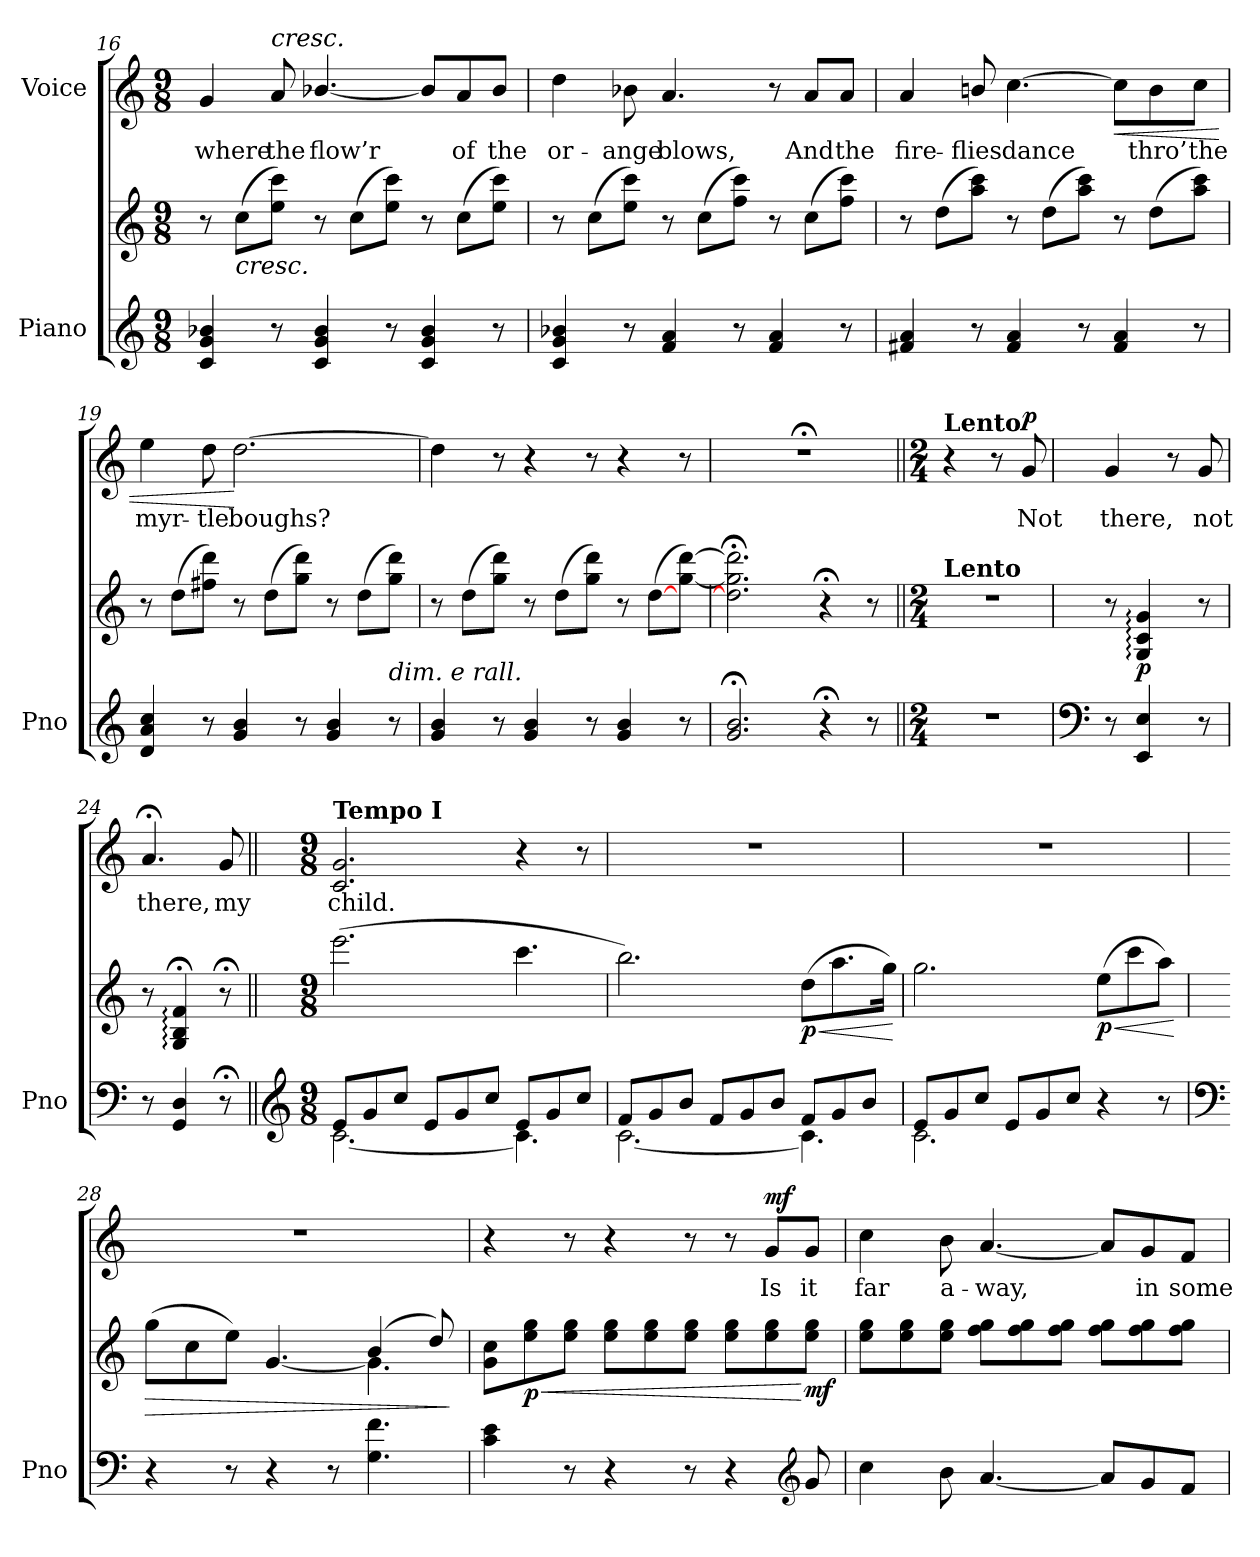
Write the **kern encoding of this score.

**kern	**kern	**dynam	**kern	**text	**dynam
*part2	*part2	*part2	*part1	*part1	*part1
*staff3	*staff2	*staff2/3	*staff1	*staff1	*staff1
*I"Piano	*	*	*I"Voice	*	*
*I'Pno	*	*	*	*	*
!!LO:LB:g=z
*clefG2	*clefG2	*	*clefG2	*	*
*k[]	*k[]	*	*k[]	*	*
*M9/8	*M9/8	*	*M9/8	*	*
=16	=16	=16	=16	=16	=16
!	!	!	!	!LO:LY:b	!
4c/ 4g/ 4b-X/	8r	.	4g/	where	.
!	!LO:TX:b:i:t=cresc.	!	!	!	!
.	(>8cc\L	.	.	.	.
!	!	!	!LO:TX:a:i:t=cresc.	!	!
!	!	!	!	!LO:LY:b	!
8r	8ee\ 8ccc\J)	.	8a/	the	.
!	!	!	!	!LO:LY:b	!
4c/ 4g/ 4b-/	8r	.	[4.b-X/	flow’r	.
.	(>8cc\L	.	.	.	.
8r	8ee\ 8ccc\J)	.	.	.	.
4c/ 4g/ 4b-/	8r	.	8b-/L]	.	.
!	!	!	!	!LO:LY:b	!
.	(>8cc\L	.	8a/	of	.
!	!	!	!	!LO:LY:b	!
8r	8ee\ 8ccc\J)	.	8b-/J	the	.
=17	=17	=17	=17	=17	=17
!	!	!	!	!LO:LY:b	!
4c/ 4g/ 4b-X/	8r	.	4dd\	or-	.
.	(>8cc\L	.	.	.	.
!	!	!	!	!LO:LY:b	!
8r	8ee\ 8ccc\J)	.	8b-X\	-ange	.
!	!	!	!	!LO:LY:b	!
4f/ 4a/	8r	.	4.a/	blows,	.
.	(>8cc\L	.	.	.	.
8r	8ff\ 8ccc\J)	.	.	.	.
4f/ 4a/	8r	.	8r	.	.
!	!	!	!	!LO:LY:b	!
.	(>8cc\L	.	8a/L	And	.
!	!	!	!	!LO:LY:b	!
8r	8ff\ 8ccc\J)	.	8a/J	the	.
=18	=18	=18	=18	=18	=18
!	!	!	!	!LO:LY:b	!
4f#X/ 4a/	8r	.	4a/	fire-	.
.	(>8dd\L	.	.	.	.
!	!	!	!	!LO:LY:b	!
8r	8aa\ 8ccc\J)	.	8bn/	-flies	.
!	!	!	!	!LO:LY:b	!
4f#/ 4a/	8r	.	[4.cc\	dance	.
.	(>8dd\L	.	.	.	.
8r	8aa\ 8ccc\J)	.	.	.	.
!	!	!	!	!	!LO:HP:b
4f#/ 4a/	8r	.	8cc\L]	.	<
!	!	!	!	!LO:LY:b	!
.	(>8dd\L	.	8b\	thro’	.
!	!	!	!	!LO:LY:b	!
8r	8aa\ 8ccc\J)	.	8cc\J	the	.
!!LO:LB:g=z
=19	=19	=19	=19	=19	=19
!	!	!	!	!LO:LY:b	!
4d/ 4a/ 4cc/	8r	.	4ee\	myr-	.
.	(>8dd\L	.	.	.	.
!	!	!	!	!LO:LY:b	!
8r	8ff#X\ 8ddd\J)	.	8dd\	-tle	.
!	!	!	!	!LO:LY:b	!
4g/ 4b/	8r	.	[2.dd\	boughs?	[
.	(>8dd\L	.	.	.	.
8r	8gg\ 8ddd\J)	.	.	.	.
4g/ 4b/	8r	.	.	.	.
.	(>8dd\L	.	.	.	.
!LO:TX:a:i:t=dim. e rall.	!	!	!	!	!
8r	8gg\ 8ddd\J)	.	.	.	.
=20	=20	=20	=20	=20	=20
*	*	*	*MM116	*	*
4g/ 4b/	8r	.	4dd\]	.	.
.	(>8dd\L	.	.	.	.
8r	8gg\ 8ddd\J)	.	8r	.	.
*	*	*	*MM114	*	*
4g/ 4b/	8r	.	4r	.	.
.	(>8dd\L	.	.	.	.
8r	8gg\ 8ddd\J)	.	8r	.	.
*	*	*	*MM112	*	*
4g/ 4b/	8r	.	4r	.	.
.	(>[8dd\L	.	.	.	.
8r	[8gg\ [8ddd\J)	.	8r	.	.
=21	=21	=21	=21	=21	=21
2.g/;< 2.b/;<	2.dd\];< 2.gg\];< 2.ddd\];<	.	8%9r;<	.	.
4r;<	4r;<	.	.	.	.
8r	8r	.	.	.	.
=22||	=22||	=22||	=22||	=22||	=22||
*M2/4	*M2/4	*	*M2/4	*	*
!	!	!	!LO:TX:a:B:t=Lento	!	!
!	!LO:TX:a:B:t=Lento	!	!	!	!
2r	2r	.	4r	.	.
.	.	.	8r	.	.
!	!	!	!	!LO:LY:b	!LO:DY:a
.	.	.	8g/	Not	p
=23	=23	=23	=23	=23	=23
*clefF4	*	*	*	*	*
!	!	!	!	!LO:LY:b	!
8r	8r	.	4g/	there,	.
!	!	!LO:DY:b	!	!	!
4EE/ 4E/	4G/: 4c/: 4g/:	p	.	.	.
.	.	.	8r	.	.
!	!	!	!	!LO:LY:b	!
8r	8r	.	8g/	not	.
=24	=24	=24	=24	=24	=24
!	!	!	!	!LO:LY:b	!
8r	8r	.	4.a;</	there,	.
4GG/ 4D/	4G/;<: 4B/;<: 4f/;<:	.	.	.	.
!	!	!	!	!LO:LY:b	!
8r;<	8r;<	.	8g/	my	.
!!LO:PB:g=z
=25||	=25||	=25||	=25||	=25||	=25||
*clefG2	*	*	*	*	*
*M9/8	*M9/8	*	*M9/8	*	*
*^	*	*	*	*	*
!	!	!	!	!LO:TX:a:B:t=Tempo I	!	!
!	!	!	!LO:DY:b	!	!LO:LY:b	!
!	!	!	!LO:DY:n=1:b	!	!	!
8e/L	[2.c\	(>2.eee\	p other-dynamics	2.c/ 2.g/	child.	.
8g/	.	.	.	.	.	.
8cc/J	.	.	.	.	.	.
8e/L	.	.	.	.	.	.
8g/	.	.	.	.	.	.
8cc/J	.	.	.	.	.	.
8e/L	4.c\]	4.ccc\	.	4r	.	.
8g/	.	.	.	.	.	.
8cc/J	.	.	.	8r	.	.
=26	=26	=26	=26	=26	=26	=26
8f/L	[2.c\	2.bb\)	.	8%9r	.	.
8g/	.	.	.	.	.	.
8b/J	.	.	.	.	.	.
8f/L	.	.	.	.	.	.
8g/	.	.	.	.	.	.
8b/J	.	.	.	.	.	.
!	!	!	!LO:HP:b	!	!	!
!	!	!	!LO:DY:n=1:b	!	!	!
8f/L	4.c\]	(>8dd\L	< p	.	.	.
8g/	.	8.aa\	.	.	.	.
8b/J	.	.	.	.	.	.
.	.	16gg\Jk)	.	.	.	.
*v	*v	*	*	*	*	*
.	.	[	.	.	.
=27	=27	=27	=27	=27	=27
*^	*	*	*	*	*
8e/L	2.c\	2.gg\	.	8%9r	.	.
8g/	.	.	.	.	.	.
8cc/J	.	.	.	.	.	.
8e/L	.	.	.	.	.	.
8g/	.	.	.	.	.	.
8cc/J	.	.	.	.	.	.
!	!	!	!LO:HP:b	!	!	!
!	!	!	!LO:DY:n=1:b	!	!	!
4r	4.ryy	(>8ee\L	< p	.	.	.
.	.	8ccc\	.	.	.	.
8r	.	8aa\J)	.	.	.	.
*v	*v	*	*	*	*	*
.	.	[	.	.	.
=28	=28	=28	=28	=28	=28
*clefF4	*	*	*	*	*
!	!	!LO:HP:b	!	!	!
*	*^	*	*	*	*
4r	(>8gg\L	2.ryy	>	8%9r	.	.
.	8cc\	.	.	.	.	.
8r	8ee\J)	.	.	.	.	.
4r	[4.g/	.	.	.	.	.
8r	.	.	.	.	.	.
4.G\ 4.f\	(>4b/	4.g\]	.	.	.	.
.	8dd/)	.	.	.	.	.
*	*v	*v	*	*	*	*
.	.	]	.	.	.
!!LO:LB:g=z
=29	=29	=29	=29	=29	=29
4c\ 4e\	8g\ 8cc\L	.	4r	.	.
!	!	!LO:HP:b	!	!	!
!	!	!LO:DY:n=1:b	!	!	!
.	8ee\ 8gg\	< p	.	.	.
8r	8ee\ 8gg\J	.	8r	.	.
4r	8ee\ 8gg\L	.	4r	.	.
.	8ee\ 8gg\	.	.	.	.
8r	8ee\ 8gg\J	.	8r	.	.
4r	8ee\ 8gg\L	.	8r	.	.
!	!	!	!	!LO:LY:b	!LO:DY:a
.	8ee\ 8gg\	.	8g/L	Is	mf
*clefG2	*	*	*	*	*
!	!	!LO:DY:n=2:b	!	!LO:LY:b	!
8g/	8ee\ 8gg\J	[ mf	8g/J	it	.
=30	=30	=30	=30	=30	=30
!	!	!	!	!LO:LY:b	!
4cc\	8ee\ 8gg\L	.	4cc\	far	.
.	8ee\ 8gg\	.	.	.	.
!	!	!	!	!LO:LY:b	!
8b\	8ee\ 8gg\J	.	8b\	a-	.
!	!	!	!	!LO:LY:b	!
[4.a/	8ff\ 8gg\L	.	[4.a/	-way,	.
.	8ff\ 8gg\	.	.	.	.
.	8ff\ 8gg\J	.	.	.	.
8a/L]	8ff\ 8gg\L	.	8a/L]	.	.
!	!	!	!	!LO:LY:b	!
8g/	8ff\ 8gg\	.	8g/	in	.
!	!	!	!	!LO:LY:b	!
8f/J	8ff\ 8gg\J	.	8f/J	some	.
=	=	=	=	=	=
*-	*-	*-	*-	*-	*-
